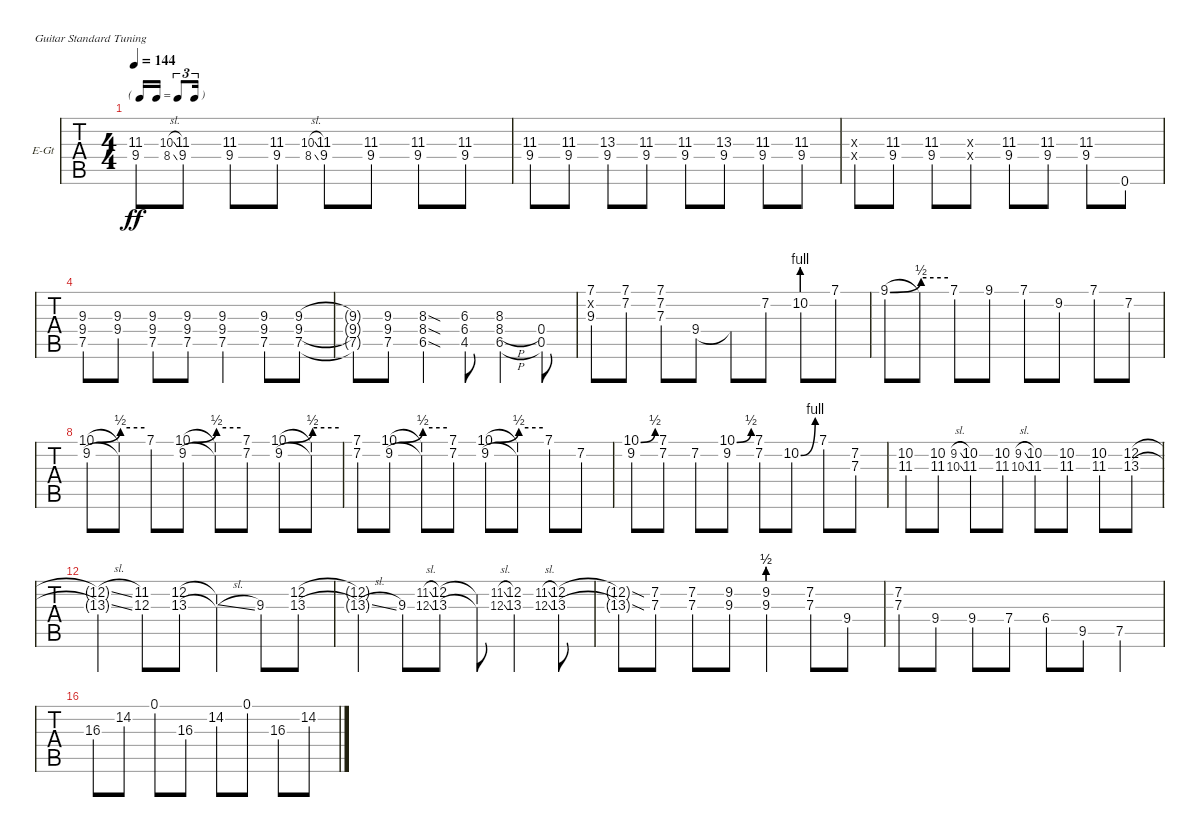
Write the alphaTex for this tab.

\bracketExtendMode nobrackets
\firstSystemTrackNameOrientation horizontal
\otherSystemsTrackNameOrientation horizontal
\defaultBarNumberDisplay FirstOfSystem
\track ("End Solo" "E-Gt") {instrument distortionguitar}
\staff {tabs}
\tuning (E4 B3 G3 D3 A2 E2)
\ts (4 4)
\tf triplet16th
\tempo 144
\clef g2
\ks c#minor
(11.3 9.4).8{dy ff} (10.3{sl} 8.4{sl}).8{gr} (11.3 9.4).8 (11.3 9.4).8 (11.3 9.4).8 (10.3{sl} 8.4{sl}).8{gr} (11.3 9.4).8 (11.3 9.4).8 (11.3 9.4).8 (11.3 9.4).8 |
(11.3 9.4).8 (11.3 9.4).8 (13.3 9.4).8 (11.3 9.4).8 (11.3 9.4).8 (13.3 9.4).8 (11.3 9.4).8 (11.3 9.4).8 |
(11.3{x} 9.4{x}).8 (11.3 9.4).8 (11.3 9.4).8 (11.3{x} 9.4{x}).8 (11.3 9.4).8 (11.3 9.4).8 (11.3 9.4).8 0.6.8 |
\ks e
(9.3 9.4 7.5).8 (9.3 9.4).8 (9.3 9.4 7.5).8 (9.3 9.4 7.5).8 (9.3 9.4 7.5).4 (9.3 9.4 7.5).8 (9.3 9.4 7.5).8 |
\ks c#minor
(9.3{t} 9.4{t} 7.5{t}).8 (9.3 9.4 7.5).8 (8.3{sod} 8.4{sod} 6.5{sod}).4 (6.3 6.4 4.5).8 (8.3 8.4{h} 6.5{h}).4 (0.4 0.5).8 |
(7.1 7.2{x} 9.3).8 (7.1 7.2).8 (7.1 7.2 7.3).8 9.4.8 9.4{t}.8 7.2.8 10.2{be (prebend 0 4 60 4)}.8 7.1.8 |
9.1{be (bend 0 0 60 2)}.8 9.1{be (hold 0 2 60 2) t}.8 7.1.8 9.1.8 7.1.8 9.2.8 7.1.8 7.2.8 |
\ks e
(10.1{be (bend 0 0 60 2)} 9.2).8 (10.1{be (hold 0 2 60 2) t} 9.2{t}).8 7.1.8 (10.1{be (bend 0 0 60 2)} 9.2).8 (10.1{be (hold 0 2 60 2) t} 9.2{t}).8 (7.1 7.2).8 (10.1{be (bend 0 0 60 2)} 9.2).8 (10.1{be (hold 0 2 60 2) t} 9.2{t}).8 |
\ks c#minor
(7.1 7.2).8 (10.1{be (bend 0 0 60 2)} 9.2).8 (10.1{be (hold 0 2 60 2) t} 9.2{t}).8 (7.1 7.2).8 (10.1{be (bend 0 0 60 2)} 9.2).8 (10.1{be (hold 0 2 60 2) t} 9.2{t}).8 7.1.8 7.2.8 |
(10.1{be (bend 0 0 60 2)} 9.2).8 (7.1 7.2).8 7.2.8 (10.1{be (bend 0 0 60 2)} 9.2).8 (7.1 7.2).8 10.2{be (bend 0 0 60 4)}.8 7.1.8 (7.2 7.3).8 |
(10.2 11.3).8 (10.2 11.3).8 (9.2{sl} 10.3{sl}).8{gr} (10.2 11.3).8 (10.2 11.3).8 (9.2{sl} 10.3{sl}).8{gr} (10.2 11.3).8 (10.2 11.3).8 (10.2 11.3).8 (12.2 13.3).8 |
\ks e
(12.2{sl t} 13.3{sl t}).4 (11.2 12.3).8 (12.2 13.3).8 (12.2{t} 13.3{sl t}).4 9.3.8 (12.2 13.3).8 |
\ks c#minor
(12.2{t} 13.3{sl t}).4 9.3.8 (11.2{sl} 12.3{sl}).8{gr} (12.2 13.3).8 (12.2{t} 13.3{t}).8 (11.2{sl} 12.3{sl}).8{gr} (12.2 13.3).4 (11.2{sl} 12.3{sl}).8{gr} (12.2 13.3).8 |
(12.2{sod t} 13.3{sod t}).8 (7.2 7.3).8 (7.2 7.3).8 (9.2 9.3).8 (9.2{be (prebend 0 2 60 2)} 9.3{be (prebend 0 2 60 2)}).4 (7.2 7.3).8 9.4.8 |
(7.2 7.3).8 9.4.8 9.4.8 7.4.8 6.4.8 9.5.8 7.5.4 |
\ks e
16.3.8 14.2.8 0.1.8 16.3.8 14.2.8 0.1.8 16.3.8 14.2.8
